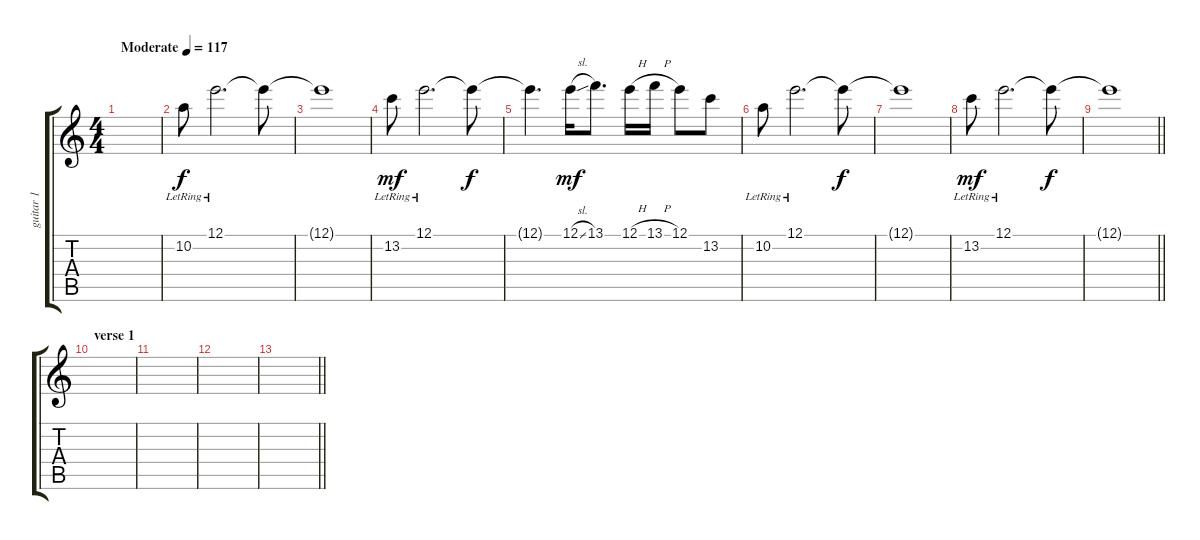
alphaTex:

\track ("guitar 1" "guitar 1") {instrument acousticguitarsteel}
\staff {score tabs}
\tuning (E4 B3 G3 D3 A2 D2) {hide}
\ts (4 4)
\tempo (117 "Moderate")
\clef g2
\ks c
|
10.2{lr}.8 12.1{lr}.2{d} 12.1{t}.8{dy f} |
12.1{t}.1 |
13.2{lr}.8{dy mf} 12.1{lr}.2{d} 12.1{t}.8{dy f} |
12.1{t}.4{d} 12.1{sl}.16{dy mf} 13.1.8{d} 12.1{h}.16 13.1{h}.16 12.1.8 13.2.8 |
10.2{lr}.8 12.1{lr}.2{d} 12.1{t}.8{dy f} |
12.1{t}.1 |
13.2{lr}.8{dy mf} 12.1{lr}.2{d} 12.1{t}.8{dy f} |
\barLineRight lightlight
12.1{t}.1 |
\section ("" "verse 1")
|
|
|
\barLineRight lightlight
